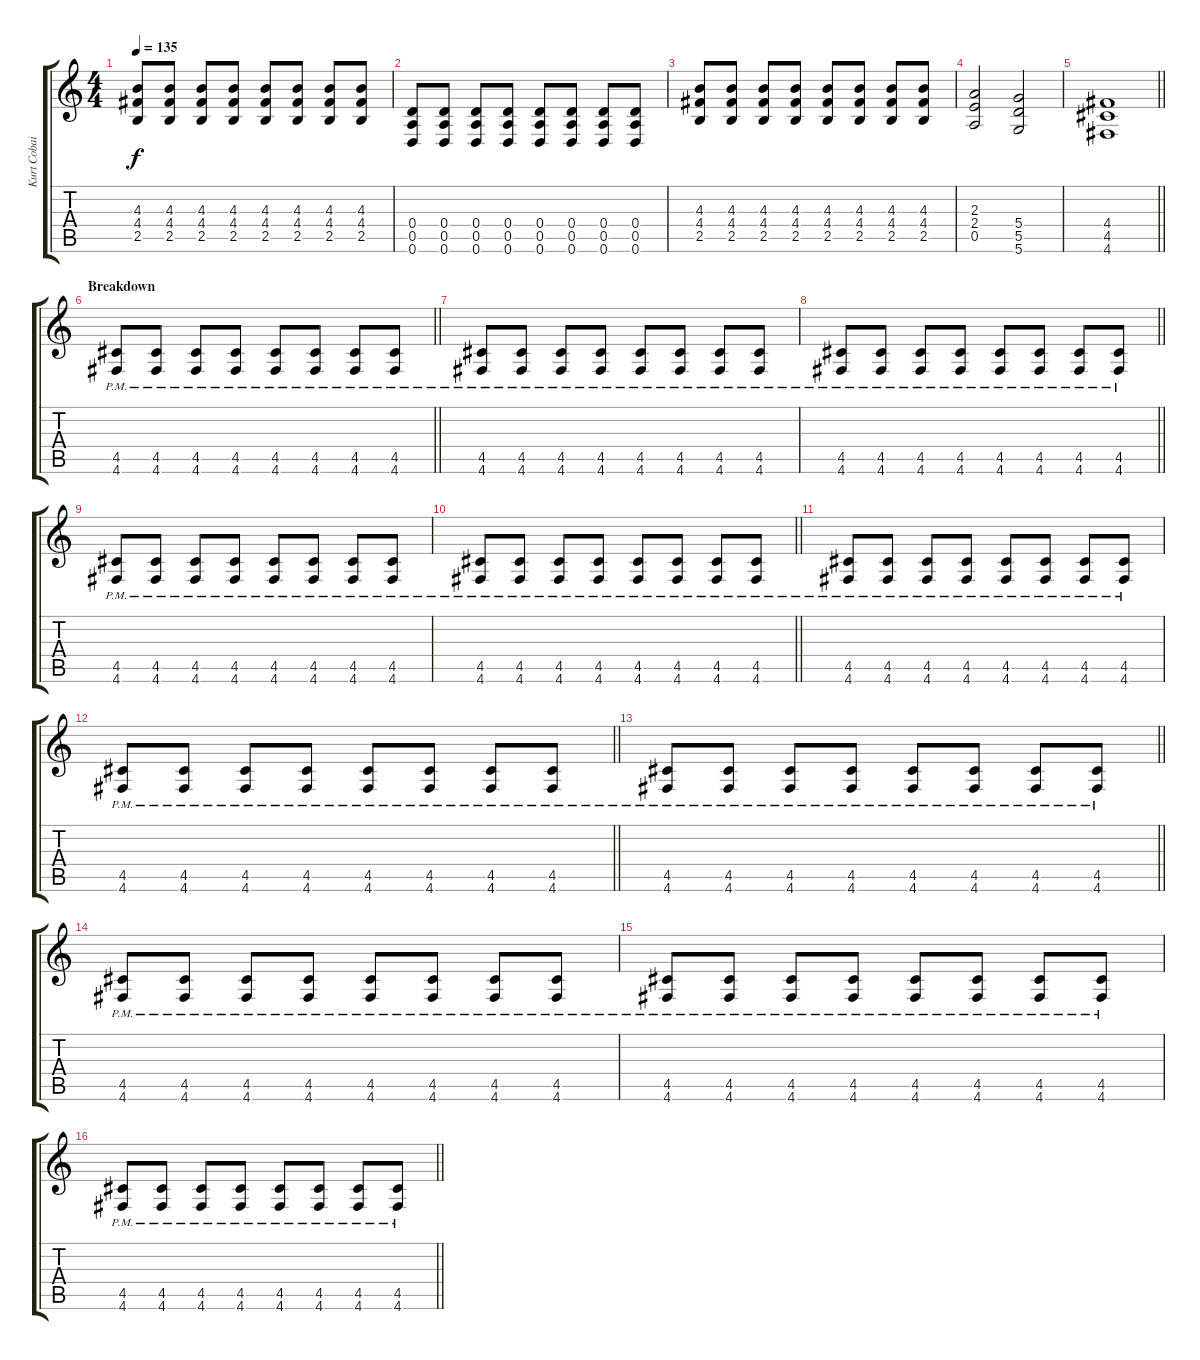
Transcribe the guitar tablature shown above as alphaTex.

\track ("Kurt Cobain" "Kurt Cobai") {instrument overdrivenguitar}
\staff {score tabs}
\tuning (E4 B3 G3 D3 A2 D2) {hide}
\ts (4 4)
\tempo 135
\clef g2
\ks c
(4.3 4.4 2.5).8{dy f} (4.3 4.4 2.5).8 (4.3 4.4 2.5).8 (4.3 4.4 2.5).8 (4.3 4.4 2.5).8 (4.3 4.4 2.5).8 (4.3 4.4 2.5).8 (4.3 4.4 2.5).8 |
(0.4 0.5 0.6).8 (0.4 0.5 0.6).8 (0.4 0.5 0.6).8 (0.4 0.5 0.6).8 (0.4 0.5 0.6).8 (0.4 0.5 0.6).8 (0.4 0.5 0.6).8 (0.4 0.5 0.6).8 |
(4.3 4.4 2.5).8 (4.3 4.4 2.5).8 (4.3 4.4 2.5).8 (4.3 4.4 2.5).8 (4.3 4.4 2.5).8 (4.3 4.4 2.5).8 (4.3 4.4 2.5).8 (4.3 4.4 2.5).8 |
(2.3 2.4 0.5).2 (5.4 5.5 5.6).2 |
\barLineRight lightlight
(4.4 4.5 4.6).1 |
\section ("" "Breakdown")
\barLineRight lightlight
(4.5{pm} 4.6{pm}).8 (4.5{pm} 4.6{pm}).8 (4.5{pm} 4.6{pm}).8 (4.5{pm} 4.6{pm}).8 (4.5{pm} 4.6{pm}).8 (4.5{pm} 4.6{pm}).8 (4.5{pm} 4.6{pm}).8 (4.5{pm} 4.6{pm}).8 |
(4.5{pm} 4.6{pm}).8 (4.5{pm} 4.6{pm}).8 (4.5{pm} 4.6{pm}).8 (4.5{pm} 4.6{pm}).8 (4.5{pm} 4.6{pm}).8 (4.5{pm} 4.6{pm}).8 (4.5{pm} 4.6{pm}).8 (4.5{pm} 4.6{pm}).8 |
\barLineRight lightlight
(4.5{pm} 4.6{pm}).8 (4.5{pm} 4.6{pm}).8 (4.5{pm} 4.6{pm}).8 (4.5{pm} 4.6{pm}).8 (4.5{pm} 4.6{pm}).8 (4.5{pm} 4.6{pm}).8 (4.5{pm} 4.6{pm}).8 (4.5{pm} 4.6{pm}).8 |
(4.5{pm} 4.6{pm}).8 (4.5{pm} 4.6{pm}).8 (4.5{pm} 4.6{pm}).8 (4.5{pm} 4.6{pm}).8 (4.5{pm} 4.6{pm}).8 (4.5{pm} 4.6{pm}).8 (4.5{pm} 4.6{pm}).8 (4.5{pm} 4.6{pm}).8 |
\barLineRight lightlight
(4.5{pm} 4.6{pm}).8 (4.5{pm} 4.6{pm}).8 (4.5{pm} 4.6{pm}).8 (4.5{pm} 4.6{pm}).8 (4.5{pm} 4.6{pm}).8 (4.5{pm} 4.6{pm}).8 (4.5{pm} 4.6{pm}).8 (4.5{pm} 4.6{pm}).8 |
(4.5{pm} 4.6{pm}).8 (4.5{pm} 4.6{pm}).8 (4.5{pm} 4.6{pm}).8 (4.5{pm} 4.6{pm}).8 (4.5{pm} 4.6{pm}).8 (4.5{pm} 4.6{pm}).8 (4.5{pm} 4.6{pm}).8 (4.5{pm} 4.6{pm}).8 |
\barLineRight lightlight
(4.5{pm} 4.6{pm}).8 (4.5{pm} 4.6{pm}).8 (4.5{pm} 4.6{pm}).8 (4.5{pm} 4.6{pm}).8 (4.5{pm} 4.6{pm}).8 (4.5{pm} 4.6{pm}).8 (4.5{pm} 4.6{pm}).8 (4.5{pm} 4.6{pm}).8 |
\barLineRight lightlight
(4.5{pm} 4.6{pm}).8 (4.5{pm} 4.6{pm}).8 (4.5{pm} 4.6{pm}).8 (4.5{pm} 4.6{pm}).8 (4.5{pm} 4.6{pm}).8 (4.5{pm} 4.6{pm}).8 (4.5{pm} 4.6{pm}).8 (4.5{pm} 4.6{pm}).8 |
(4.5{pm} 4.6{pm}).8 (4.5{pm} 4.6{pm}).8 (4.5{pm} 4.6{pm}).8 (4.5{pm} 4.6{pm}).8 (4.5{pm} 4.6{pm}).8 (4.5{pm} 4.6{pm}).8 (4.5{pm} 4.6{pm}).8 (4.5{pm} 4.6{pm}).8 |
(4.5{pm} 4.6{pm}).8 (4.5{pm} 4.6{pm}).8 (4.5{pm} 4.6{pm}).8 (4.5{pm} 4.6{pm}).8 (4.5{pm} 4.6{pm}).8 (4.5{pm} 4.6{pm}).8 (4.5{pm} 4.6{pm}).8 (4.5{pm} 4.6{pm}).8 |
\barLineRight lightlight
(4.5{pm} 4.6{pm}).8 (4.5{pm} 4.6{pm}).8 (4.5{pm} 4.6{pm}).8 (4.5{pm} 4.6{pm}).8 (4.5{pm} 4.6{pm}).8 (4.5{pm} 4.6{pm}).8 (4.5{pm} 4.6{pm}).8 (4.5{pm} 4.6{pm}).8
